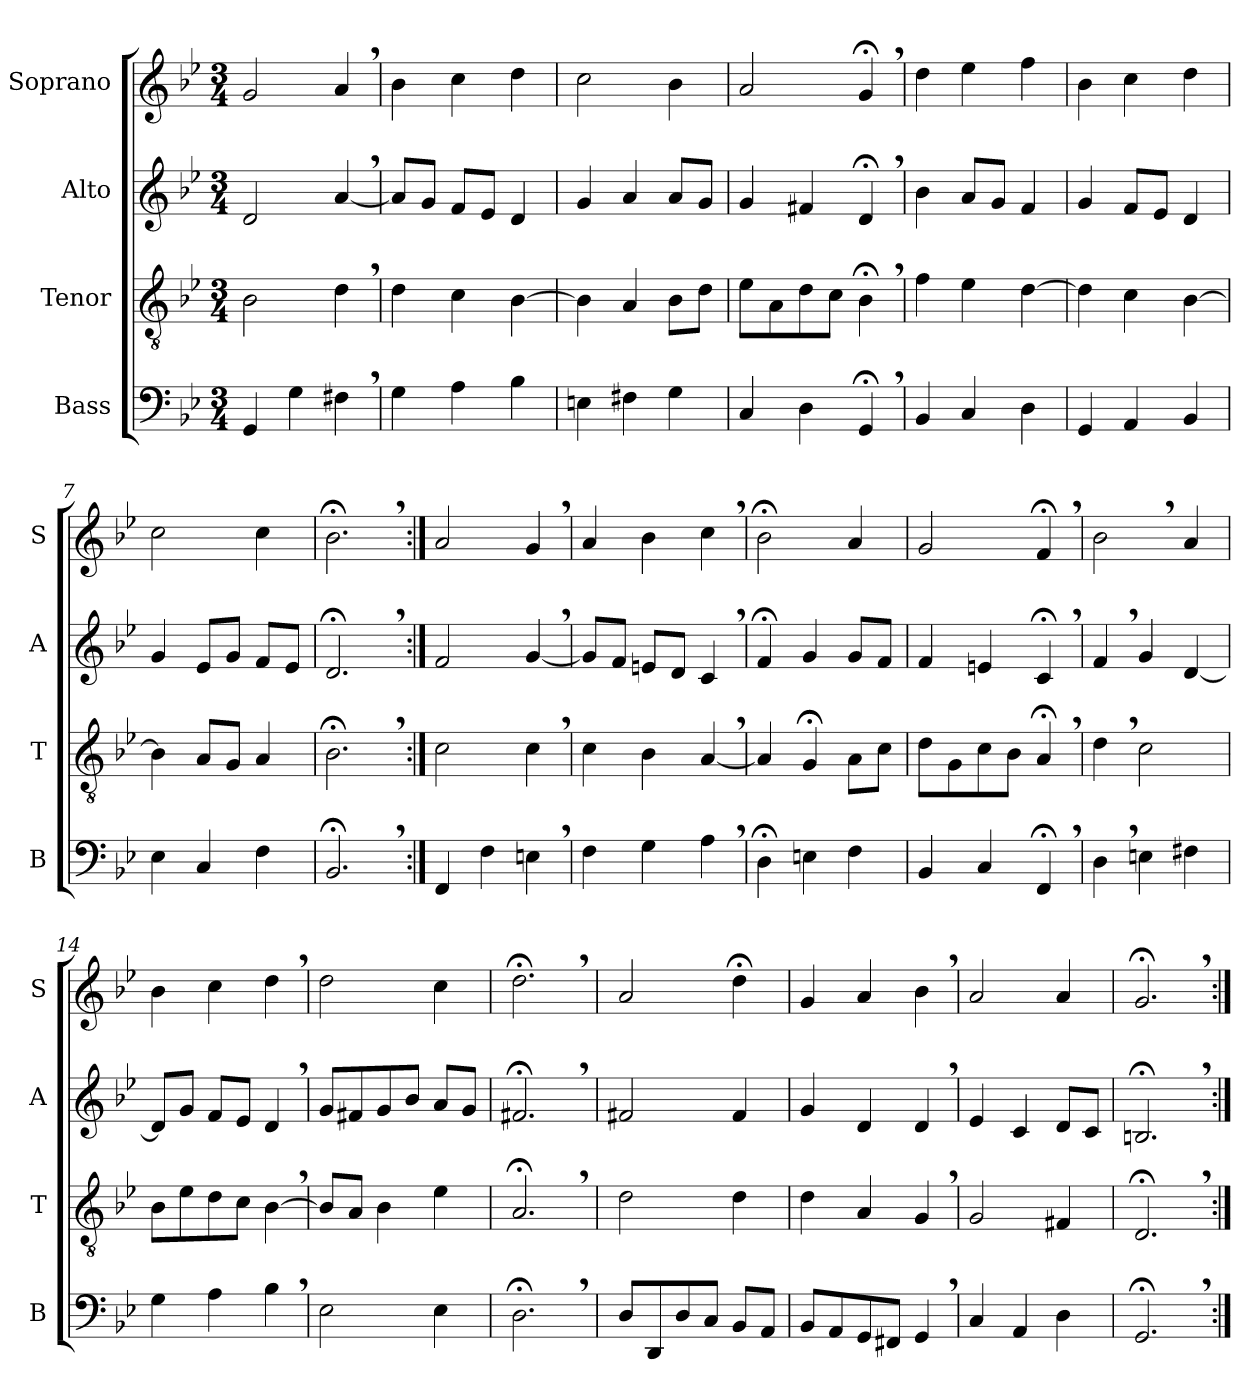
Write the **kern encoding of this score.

**kern	**kern	**kern	**kern
*part4	*part3	*part2	*part1
*staff4	*staff3	*staff2	*staff1
*I"Bass	*I"Tenor	*I"Alto	*I"Soprano
*I'B	*I'T	*I'A	*I'S
*clefF4	*clefGv2	*clefG2	*clefG2
*k[b-e-]	*k[b-e-]	*k[b-e-]	*k[b-e-]
*M3/4	*M3/4	*M3/4	*M3/4
=1	=1	=1	=1
4GG/	2B-\	2d/	2g/
4G\	.	.	.
4F#X,\	4d,\	[4a,/	4a,/
=2	=2	=2	=2
4G\	4d\	8a/L]	4b-\
.	.	8g/J	.
4A\	4c\	8f/L	4cc\
.	.	8e-/J	.
4B-\	[4B-\	4d/	4dd\
=3	=3	=3	=3
4En\	4B-\]	4g/	2cc\
4F#X\	4A/	4a/	.
4G\	8B-\L	8a/L	4b-\
.	8d\J	8g/J	.
=4	=4	=4	=4
4C/	8e-\L	4g/	2a/
.	8A\	.	.
4D\	8d\	4f#X/	.
.	8c\J	.	.
4GG;<,/	4B-;<,\	4d;<,/	4g;<,/
=5	=5	=5	=5
4BB-/	4f\	4b-\	4dd\
4C/	4e-\	8a/L	4ee-\
.	.	8g/J	.
4D\	[4d:\	4f/	4ff\
=6	=6	=6	=6
4GG:/	4d\]	4g/	4b-:\
4AA/	4c\	8f/L	4cc\
.	.	8e-/J	.
4BB-/	[4B-\	4d/	4dd\
=7	=7	=7	=7
4E-\	4B-\]	4g/	2cc\
4C/	8A/L	8e-/L	.
.	8G/J	8g/J	.
4F\	4A/	8f/L	4cc\
.	.	8e-/J	.
=8	=8	=8	=8
2.BB-;<:,/	2.B-;<:,\	2.d;<,/	2.b-;<:,\
=9:|!	=9:|!	=9:|!	=9:|!
4FF/	2c\	2f/	2a/
4F\	.	.	.
4En,\	4c,\	[4g,/	4g,/
=10	=10	=10	=10
4F\	4c\	8g/L]	4a/
.	.	8f/J	.
4G\	4B-\	8en/L	4b-\
.	.	8d/J	.
4A,\	[4A,/	4c,/	4cc,\
=11	=11	=11	=11
4D;<\	4A/]	4f;</	2b-;<\
4En\	4G;</	4g/	.
4F\	8A\L	8g/L	4a/
.	8c\J	8f/J	.
=12	=12	=12	=12
4BB-/	8d\L	4f/	2g:/
.	8G\	.	.
4C/	8c\	4en/	.
.	8B-\J	.	.
4FF;<,/	4A;<,/	4c;<,/	4f;<,/
=13	=13	=13	=13
4D,\	4d,\	4f,/	2b-,\
4En\	2c\	4g/	.
4F#X\	.	[4d/	4a/
=14	=14	=14	=14
4G\	8B-\L	8d/L]	4b-\
.	8e-\	8g/J	.
4A\	8d\	8f/L	4cc\
.	8c\J	8e-/J	.
4B-,\	[4B-,\	4d,/	4dd,\
=15	=15	=15	=15
2E-:\	8B-/L]	8g/L	2dd:\
.	8A/J	8f#X/	.
.	4B-:\	8g/	.
.	.	8b-/J	.
4E-\	4e-\	8a/L	4cc\
.	.	8g/J	.
=16	=16	=16	=16
2.D;<,\	2.A;<,/	2.f#X;<,/	2.dd;<,\
=17	=17	=17	=17
8D/L	2d\	2f#X/	2a/
8DD/	.	.	.
8D/	.	.	.
8C/J	.	.	.
8BB-/L	4d\	4f#/	4dd;<\
8AA/J	.	.	.
=18	=18	=18	=18
8BB-/L	4d\	4g/	4g/
8AA/	.	.	.
8GG/	4A/	4d/	4a/
8FF#X/J	.	.	.
4GG,/	4G,/	4d,/	4b-,\
=19	=19	=19	=19
4C/	2G/	4e-/	2a:/
4AA/	.	4c/	.
4D\	4F#X/	8d/L	4a/
.	.	8c/J	.
=20	=20	=20	=20
2.GG;<,/	2.D;<,/	2.Bn;<,/	2.g;<,/
=:|!	=:|!	=:|!	=:|!
*-	*-	*-	*-
